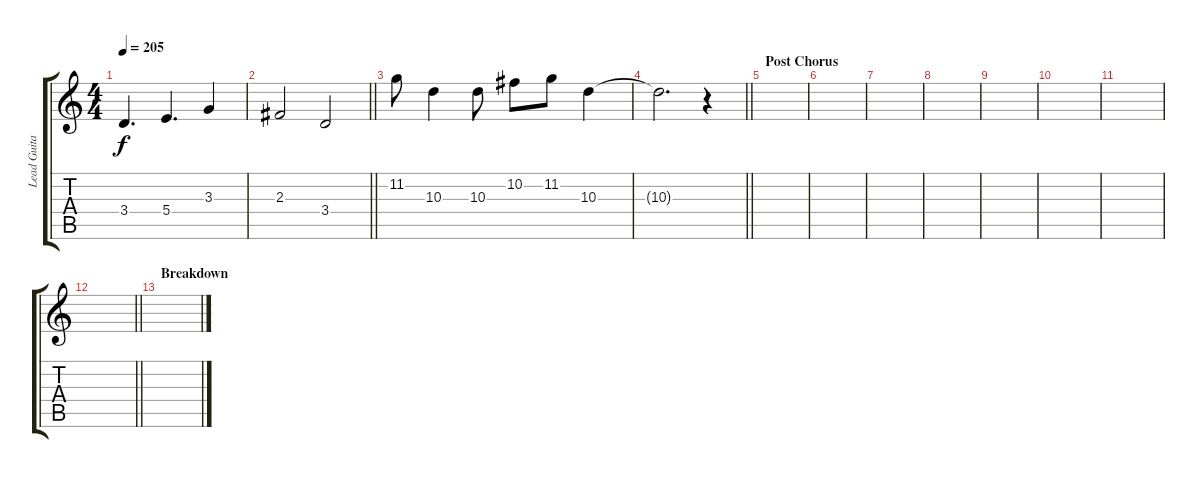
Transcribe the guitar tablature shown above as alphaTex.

\track ("Lead Guitar 2" "Lead Guita") {instrument distortionguitar}
\staff {score tabs}
\tuning (Db4 Ab3 E3 B2 Gb2 B1) {hide}
\ts (4 4)
\tempo 205
\clef g2
\ks c
3.4.4{d dy f} 5.4.4{d} 3.3.4 |
\barLineRight lightlight
2.3.2 3.4.2 |
\section ("" "")
11.2.8 10.3.4 10.3.8 10.2.8 11.2.8 10.3.4 |
\barLineRight lightlight
10.3{t}.2{d} r.4 |
\section ("" "Post Chorus")
|
|
|
|
|
|
|
\barLineRight lightlight
|
\section ("" "Breakdown")
